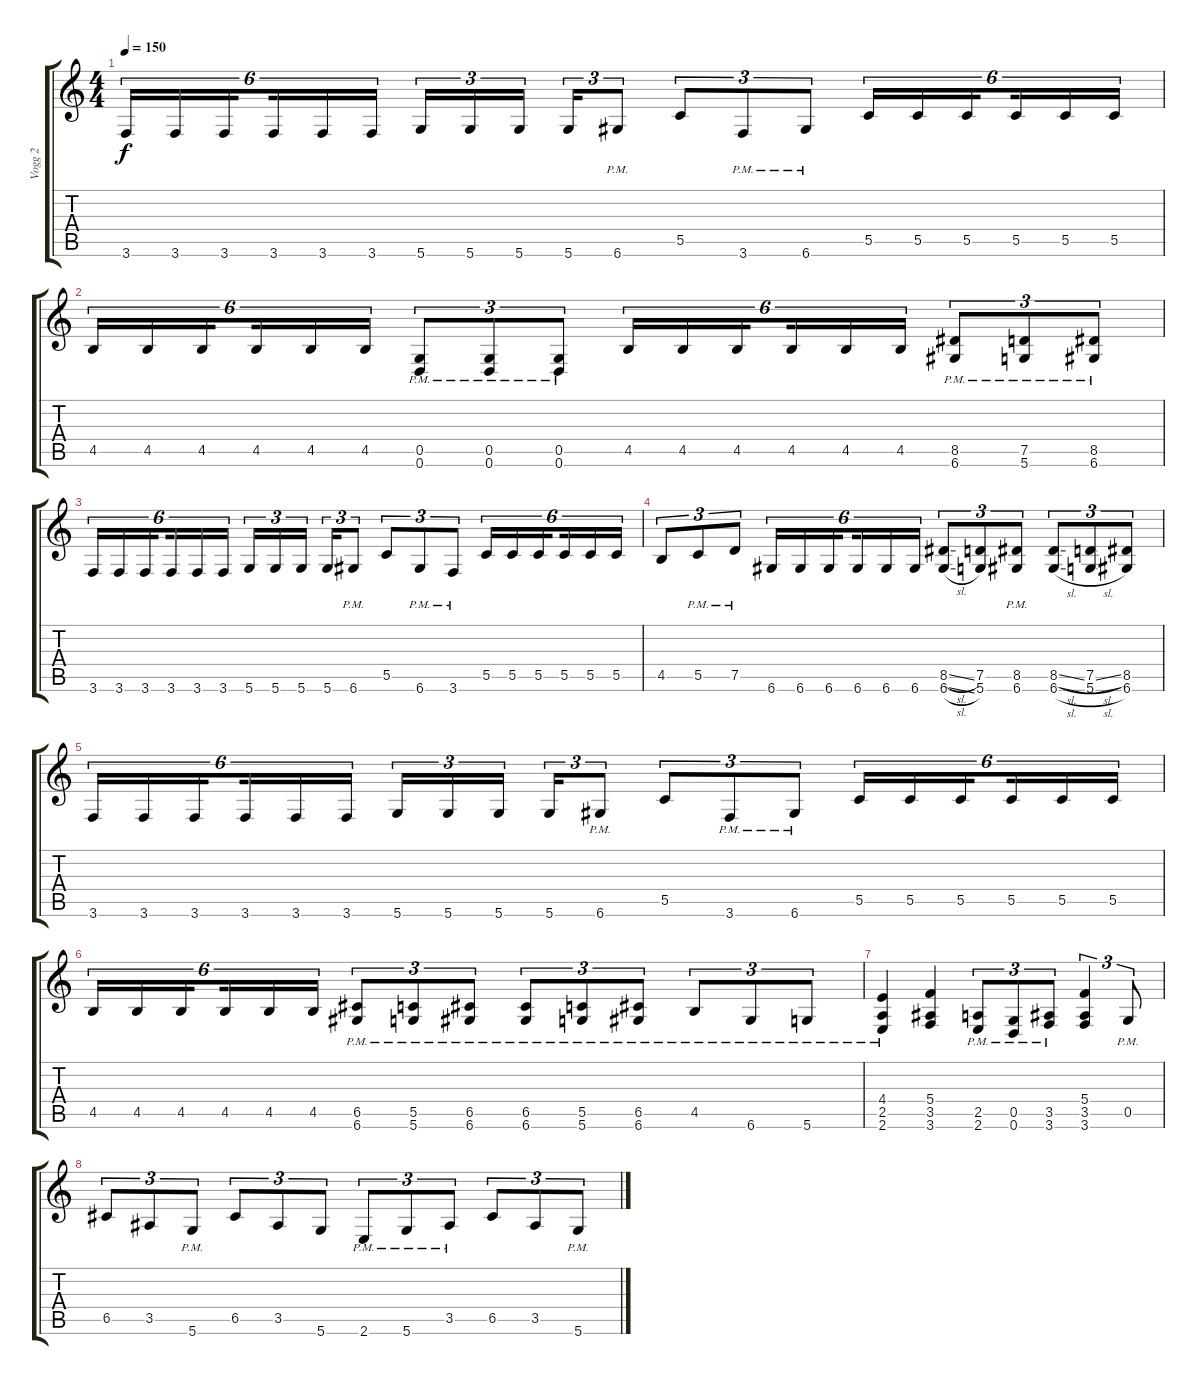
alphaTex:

\track ("Vogg 2" "Vogg 2") {instrument distortionguitar}
\staff {score tabs}
\tuning (D4 A3 F3 C3 G2 D2) {hide}
\ts (4 4)
\tempo 150
\clef g2
\ks c
3.6.16{tu (6 4) dy f} 3.6.16{tu (6 4)} 3.6.16{tu (6 4) beam splitsecondary} 3.6.16{tu (6 4)} 3.6.16{tu (6 4)} 3.6.16{tu (6 4)} 5.6.16{tu (3 2)} 5.6.16{tu (3 2)} 5.6.16{tu (3 2) beam splitsecondary} 5.6.16{tu (3 2)} 6.6{pm}.8{tu (3 2)} 5.5.8{tu (3 2)} 3.6{pm}.8{tu (3 2)} 6.6{pm}.8{tu (3 2)} 5.5.16{tu (6 4)} 5.5.16{tu (6 4)} 5.5.16{tu (6 4) beam splitsecondary} 5.5.16{tu (6 4)} 5.5.16{tu (6 4)} 5.5.16{tu (6 4)} |
4.5.16{tu (6 4)} 4.5.16{tu (6 4)} 4.5.16{tu (6 4) beam splitsecondary} 4.5.16{tu (6 4)} 4.5.16{tu (6 4)} 4.5.16{tu (6 4)} (0.5{pm} 0.6{pm}).8{tu (3 2)} (0.5{pm} 0.6{pm}).8{tu (3 2)} (0.5{pm} 0.6{pm}).8{tu (3 2)} 4.5.16{tu (6 4)} 4.5.16{tu (6 4)} 4.5.16{tu (6 4) beam splitsecondary} 4.5.16{tu (6 4)} 4.5.16{tu (6 4)} 4.5.16{tu (6 4)} (8.5{pm} 6.6{pm}).8{tu (3 2)} (7.5{pm} 5.6{pm}).8{tu (3 2)} (8.5{pm} 6.6{pm}).8{tu (3 2)} |
3.6.16{tu (6 4)} 3.6.16{tu (6 4)} 3.6.16{tu (6 4) beam splitsecondary} 3.6.16{tu (6 4)} 3.6.16{tu (6 4)} 3.6.16{tu (6 4)} 5.6.16{tu (3 2)} 5.6.16{tu (3 2)} 5.6.16{tu (3 2) beam splitsecondary} 5.6.16{tu (3 2)} 6.6{pm}.8{tu (3 2)} 5.5.8{tu (3 2)} 6.6{pm}.8{tu (3 2)} 3.6{pm}.8{tu (3 2)} 5.5.16{tu (6 4)} 5.5.16{tu (6 4)} 5.5.16{tu (6 4) beam splitsecondary} 5.5.16{tu (6 4)} 5.5.16{tu (6 4)} 5.5.16{tu (6 4)} |
4.5.8{tu (3 2)} 5.5{pm}.8{tu (3 2)} 7.5{pm}.8{tu (3 2)} 6.6.16{tu (6 4)} 6.6.16{tu (6 4)} 6.6.16{tu (6 4) beam splitsecondary} 6.6.16{tu (6 4)} 6.6.16{tu (6 4)} 6.6.16{tu (6 4)} (8.5{sl} 6.6{sl}).8{tu (3 2)} (7.5 5.6).8{tu (3 2)} (8.5{pm} 6.6{pm}).8{tu (3 2)} (8.5{sl} 6.6{sl}).8{tu (3 2)} (7.5{sl} 5.6{sl}).8{tu (3 2)} (8.5 6.6).8{tu (3 2)} |
3.6.16{tu (6 4)} 3.6.16{tu (6 4)} 3.6.16{tu (6 4) beam splitsecondary} 3.6.16{tu (6 4)} 3.6.16{tu (6 4)} 3.6.16{tu (6 4)} 5.6.16{tu (3 2)} 5.6.16{tu (3 2)} 5.6.16{tu (3 2) beam splitsecondary} 5.6.16{tu (3 2)} 6.6{pm}.8{tu (3 2)} 5.5.8{tu (3 2)} 3.6{pm}.8{tu (3 2)} 6.6{pm}.8{tu (3 2)} 5.5.16{tu (6 4)} 5.5.16{tu (6 4)} 5.5.16{tu (6 4) beam splitsecondary} 5.5.16{tu (6 4)} 5.5.16{tu (6 4)} 5.5.16{tu (6 4)} |
4.5.16{tu (6 4)} 4.5.16{tu (6 4)} 4.5.16{tu (6 4) beam splitsecondary} 4.5.16{tu (6 4)} 4.5.16{tu (6 4)} 4.5.16{tu (6 4)} (6.5{pm} 6.6{pm}).8{tu (3 2)} (5.5{pm} 5.6{pm}).8{tu (3 2)} (6.5{pm} 6.6{pm}).8{tu (3 2)} (6.5{pm} 6.6{pm}).8{tu (3 2)} (5.5{pm} 5.6{pm}).8{tu (3 2)} (6.5{pm} 6.6{pm}).8{tu (3 2)} 4.5{pm}.8{tu (3 2)} 6.6{pm}.8{tu (3 2)} 5.6{pm}.8{tu (3 2)} |
(4.4{pm} 2.5{pm} 2.6{pm}).4 (5.4 3.5 3.6).4 (2.5{pm} 2.6{pm}).8{tu (3 2)} (0.5{pm} 0.6{pm}).8{tu (3 2)} (3.5{pm} 3.6{pm}).8{tu (3 2)} (5.4 3.5 3.6).4{tu (3 2)} 0.5{pm}.8{tu (3 2)} |
6.5.8{tu (3 2)} 3.5.8{tu (3 2)} 5.6{pm}.8{tu (3 2)} 6.5.8{tu (3 2)} 3.5.8{tu (3 2)} 5.6.8{tu (3 2)} 2.6{pm}.8{tu (3 2)} 5.6{pm}.8{tu (3 2)} 3.5{pm}.8{tu (3 2)} 6.5.8{tu (3 2)} 3.5.8{tu (3 2)} 5.6{pm}.8{tu (3 2)}
